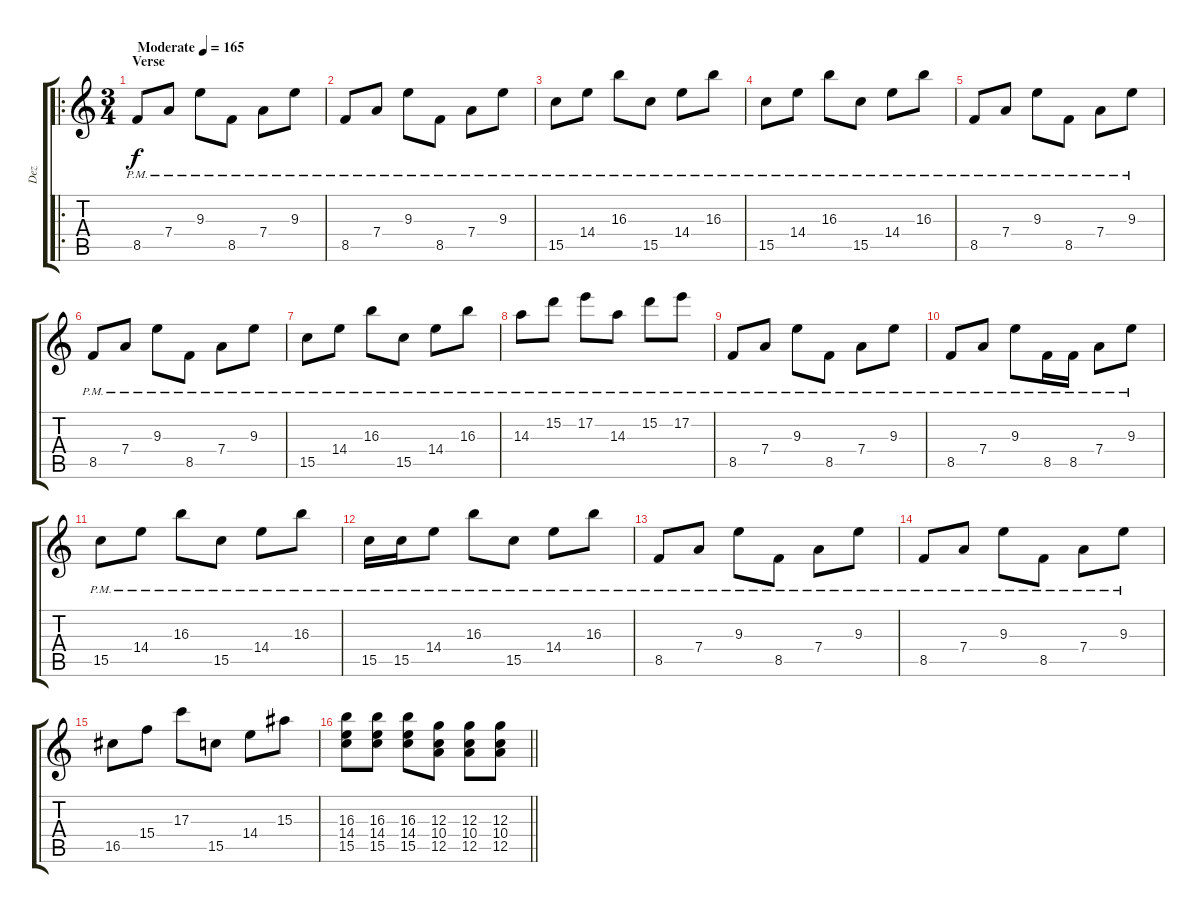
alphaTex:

\track ("Dez" "Dez") {instrument electricguitarjazz}
\staff {score tabs}
\tuning (E4 B3 G3 D3 A2 D2) {hide}
\ro
\ts (3 4)
\section ("" "Verse")
\tempo (165 "Moderate")
\clef g2
\ks c
8.5{pm}.8{dy f instrument electricguitarjazz} 7.4{pm}.8 9.3{pm}.8 8.5{pm}.8 7.4{pm}.8 9.3{pm}.8 |
8.5{pm}.8 7.4{pm}.8 9.3{pm}.8 8.5{pm}.8 7.4{pm}.8 9.3{pm}.8 |
15.5{pm}.8 14.4{pm}.8 16.3{pm}.8 15.5{pm}.8 14.4{pm}.8 16.3{pm}.8 |
15.5{pm}.8 14.4{pm}.8 16.3{pm}.8 15.5{pm}.8 14.4{pm}.8 16.3{pm}.8 |
8.5{pm}.8 7.4{pm}.8 9.3{pm}.8 8.5{pm}.8 7.4{pm}.8 9.3{pm}.8 |
8.5{pm}.8 7.4{pm}.8 9.3{pm}.8 8.5{pm}.8 7.4{pm}.8 9.3{pm}.8 |
15.5{pm}.8 14.4{pm}.8 16.3{pm}.8 15.5{pm}.8 14.4{pm}.8 16.3{pm}.8 |
14.3{pm}.8 15.2{pm}.8 17.2{pm}.8 14.3{pm}.8 15.2{pm}.8 17.2{pm}.8 |
8.5{pm}.8 7.4{pm}.8 9.3{pm}.8 8.5{pm}.8 7.4{pm}.8 9.3{pm}.8 |
8.5{pm}.8 7.4{pm}.8 9.3{pm}.8 8.5{pm}.16 8.5{pm}.16 7.4{pm}.8 9.3{pm}.8 |
15.5{pm}.8 14.4{pm}.8 16.3{pm}.8 15.5{pm}.8 14.4{pm}.8 16.3{pm}.8 |
15.5{pm}.16 15.5{pm}.16 14.4{pm}.8 16.3{pm}.8 15.5{pm}.8 14.4{pm}.8 16.3{pm}.8 |
8.5{pm}.8 7.4{pm}.8 9.3{pm}.8 8.5{pm}.8 7.4{pm}.8 9.3{pm}.8 |
8.5{pm}.8 7.4{pm}.8 9.3{pm}.8 8.5{pm}.8 7.4{pm}.8 9.3{pm}.8 |
16.5.8{instrument overdrivenguitar} 15.4.8 17.3.8 15.5.8 14.4.8 15.3.8 |
\barLineRight lightlight
(16.3 14.4 15.5).8 (16.3 14.4 15.5).8 (16.3 14.4 15.5).8 (12.3 10.4 12.5).8 (12.3 10.4 12.5).8 (12.3 10.4 12.5).8
